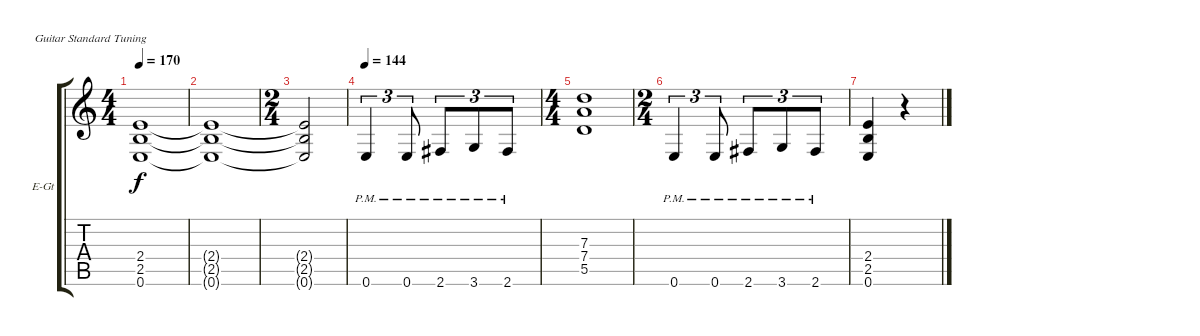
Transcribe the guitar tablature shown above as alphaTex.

\bracketExtendMode groupsimilarinstruments
\firstSystemTrackNameOrientation horizontal
\otherSystemsTrackNameOrientation horizontal
\track ("Kirk Hammett" "E-Gt") {instrument distortionguitar}
\staff {score tabs}
\tuning (E4 B3 G3 D3 A2 E2)
\ts (4 4)
\tempo 170
\clef g2
\ks c
(2.4{t} 2.5{t} 0.6{t}).1{dy f} |
(2.4{t} 2.5{t} 0.6{t}).1 |
\ts (2 4)
\beaming (8 2 2)
(2.4{t} 2.5{t} 0.6{t}).2 |
\tempo 144
0.6{pm}.4{tu (3 2)} 0.6{pm}.8{tu (3 2)} 2.6{pm}.8{tu (3 2)} 3.6{pm}.8{tu (3 2)} 2.6{pm}.8{tu (3 2)} |
\ts (4 4)
\beaming (8 2 2 2 2)
(7.3 7.4 5.5).1 |
\ts (2 4)
\beaming (8 2 2)
0.6{pm}.4{tu (3 2)} 0.6{pm}.8{tu (3 2)} 2.6{pm}.8{tu (3 2)} 3.6{pm}.8{tu (3 2)} 2.6{pm}.8{tu (3 2)} |
(2.4 2.5 0.6).4 r.4
